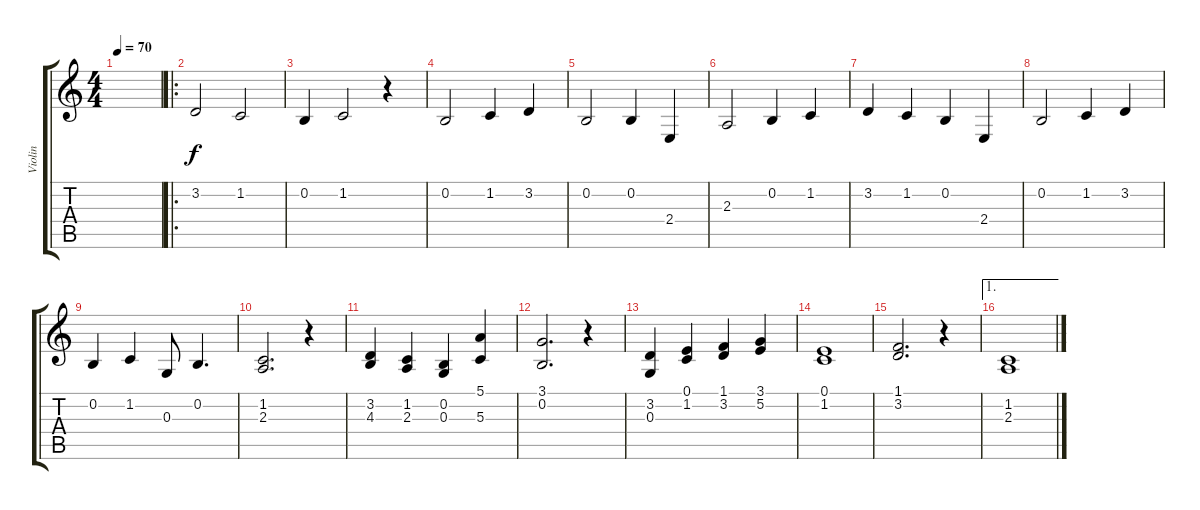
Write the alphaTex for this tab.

\track ("Violin" "Violin") {instrument violin}
\staff {score tabs}
\tuning (E4 B3 G3 D3 A2 E2) {hide}
\ts (4 4)
\tempo 70
\clef g2
\ks c
|
\ro
3.2.2 1.2.2 |
0.2.4 1.2.2 r.4 |
0.2.2 1.2.4 3.2.4 |
0.2.2 0.2.4 2.4.4 |
2.3.2 0.2.4 1.2.4 |
3.2.4 1.2.4 0.2.4 2.4.4 |
0.2.2 1.2.4 3.2.4 |
0.2.4 1.2.4 0.3.8 0.2.4{d} |
(1.2 2.3).2{d} r.4 |
(3.2 4.3).4 (1.2 2.3).4 (0.2 0.3).4 (5.1 5.3).4 |
(3.1 0.2).2{d} r.4 |
(3.2 0.3).4 (0.1 1.2).4 (1.1 3.2).4 (3.1 5.2).4 |
(0.1 1.2).1 |
(1.1 3.2).2{d} r.4 |
\ae 1
(1.2 2.3).1
